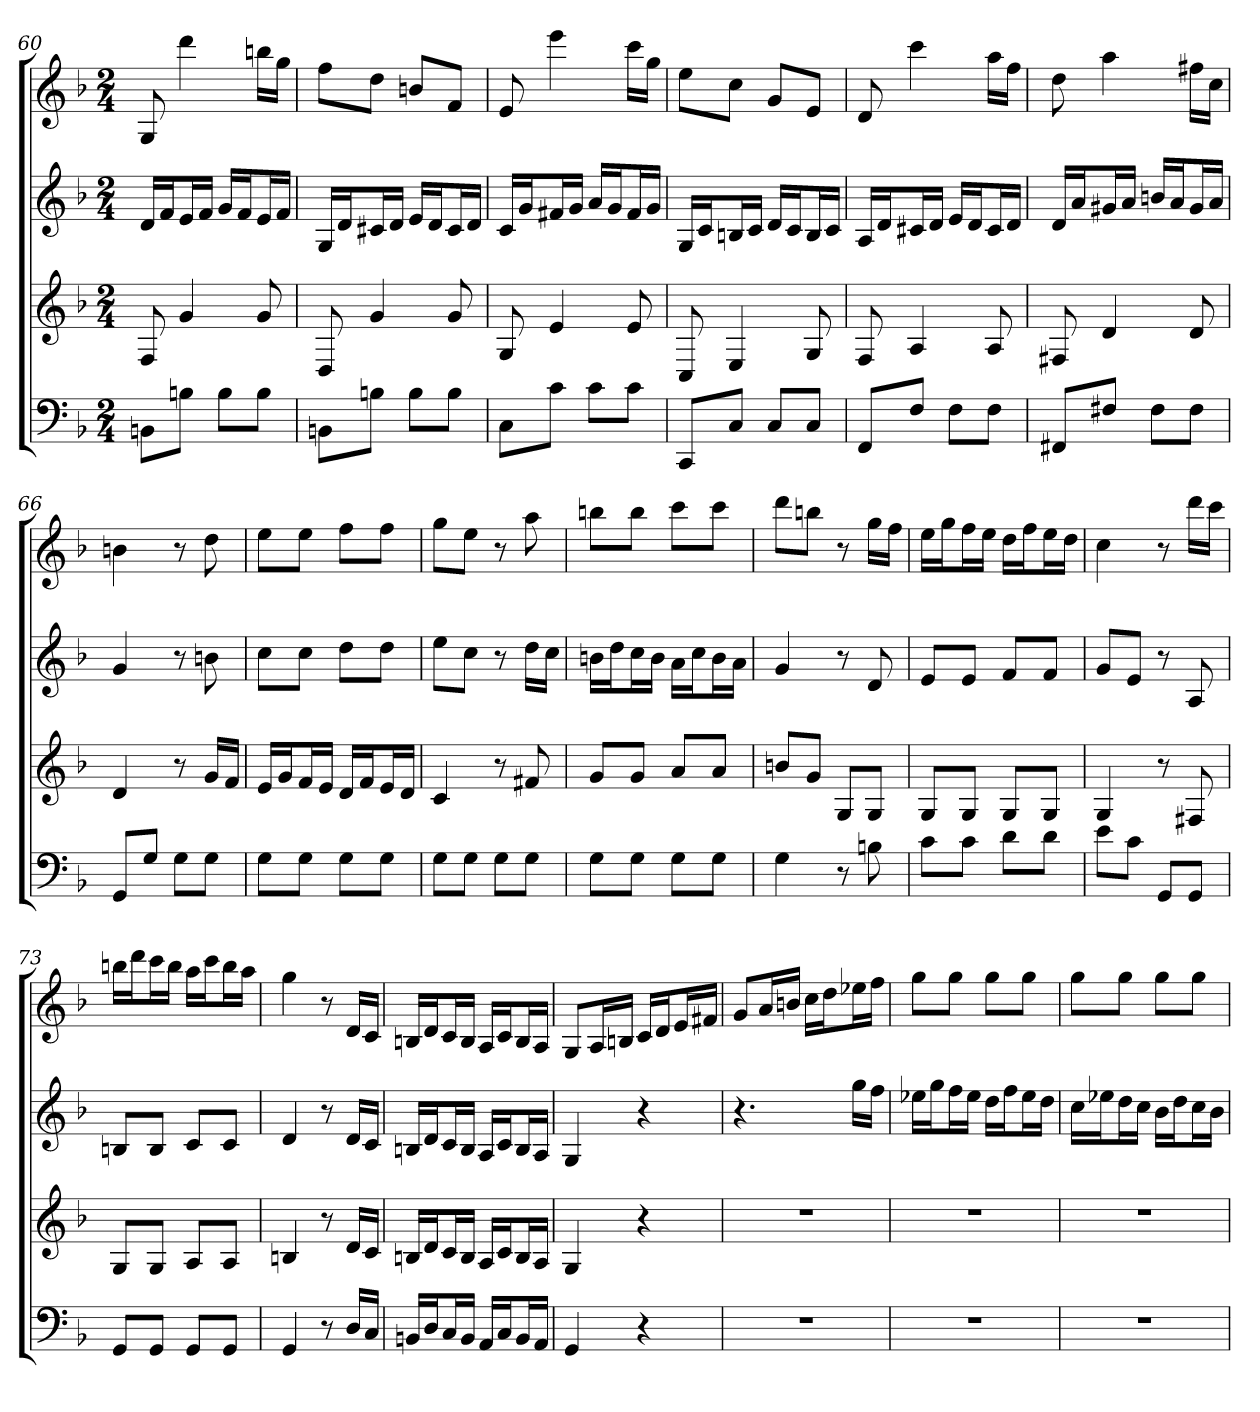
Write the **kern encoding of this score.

**kern	**kern	**kern	**kern
*part4	*part3	*part2	*part1
*staff4	*staff3	*staff2	*staff1
*k[b-]	*k[b-]	*k[b-]	*k[b-]
*F:	*F:	*F:	*F:
*M2/4	*M2/4	*M2/4	*M2/4
=60	=60	=60	=60
8BBnL	8F	16dLL	8G
.	.	16fJ	.
8BnJ	4g	16eL	4ddd
.	.	16fJJ	.
8BL	.	16gLL	.
.	.	16fJ	.
8BJ	8g	16eL	16bbnLL
.	.	16fJJ	16ggJJ
=61	=61	=61	=61
8BBnL	8D	16GLL	8ffL
.	.	16dJ	.
8BnJ	4g	16c#XL	8ddJ
.	.	16dJJ	.
8BL	.	16eLL	8bnL
.	.	16dJ	.
8BJ	8g	16c#L	8fJ
.	.	16dJJ	.
=62	=62	=62	=62
8CL	8G	16cLL	8e
.	.	16gJ	.
8cJ	4e	16f#XL	4eee
.	.	16gJJ	.
8cL	.	16aLL	.
.	.	16gJ	.
8cJ	8e	16f#L	16cccLL
.	.	16gJJ	16ggJJ
=63	=63	=63	=63
8CCL	8C	16GLL	8eeL
.	.	16cJ	.
8CJ	4E	16BnL	8ccJ
.	.	16cJJ	.
8CL	.	16dLL	8gL
.	.	16cJ	.
8CJ	8G	16BL	8eJ
.	.	16cJJ	.
=64	=64	=64	=64
8FFL	8F	16ALL	8d
.	.	16dJ	.
8FJ	4A	16c#XL	4ccc
.	.	16dJJ	.
8FL	.	16eLL	.
.	.	16dJ	.
8FJ	8A	16c#L	16aaLL
.	.	16dJJ	16ffJJ
=65	=65	=65	=65
8FF#XL	8F#X	16dLL	8dd
.	.	16aJ	.
8F#XJ	4d	16g#XL	4aa
.	.	16aJJ	.
8F#L	.	16bnLL	.
.	.	16aJ	.
8F#J	8d	16g#L	16ff#XLL
.	.	16aJJ	16ccJJ
=66	=66	=66	=66
8GGL	4d	4g	4bn
8GJ	.	.	.
8GL	8r	8r	8r
8GJ	16gLL	8bn	8dd
.	16fJJ	.	.
=67	=67	=67	=67
8GL	16eLL	8ccL	8eeL
.	16gJ	.	.
8GJ	16fL	8ccJ	8eeJ
.	16eJJ	.	.
8GL	16dLL	8ddL	8ffL
.	16fJ	.	.
8GJ	16eL	8ddJ	8ffJ
.	16dJJ	.	.
=68	=68	=68	=68
8GL	4c	8eeL	8ggL
8GJ	.	8ccJ	8eeJ
8GL	8r	8r	8r
8GJ	8f#X	16ddLL	8aa
.	.	16ccJJ	.
=69	=69	=69	=69
8GL	8gL	16bnLL	8bbnL
.	.	16ddJ	.
8GJ	8gJ	16ccL	8bbJ
.	.	16bJJ	.
8GL	8aL	16aLL	8cccL
.	.	16ccJ	.
8GJ	8aJ	16bL	8cccJ
.	.	16aJJ	.
=70	=70	=70	=70
4G	8bnL	4g	8dddL
.	8gJ	.	8bbnJ
8r	8GL	8r	8r
8Bn	8GJ	8d	16ggLL
.	.	.	16ffJJ
=71	=71	=71	=71
8cL	8GL	8eL	16eeLL
.	.	.	16ggJ
8cJ	8GJ	8eJ	16ffL
.	.	.	16eeJJ
8dL	8GL	8fL	16ddLL
.	.	.	16ffJ
8dJ	8GJ	8fJ	16eeL
.	.	.	16ddJJ
=72	=72	=72	=72
8eL	4G	8gL	4cc
8cJ	.	8eJ	.
8GGL	8r	8r	8r
8GGJ	8F#X	8A	16dddLL
.	.	.	16cccJJ
=73	=73	=73	=73
8GGL	8GL	8BnL	16bbnLL
.	.	.	16dddJ
8GGJ	8GJ	8BJ	16cccL
.	.	.	16bbJJ
8GGL	8AL	8cL	16aaLL
.	.	.	16cccJ
8GGJ	8AJ	8cJ	16bbL
.	.	.	16aaJJ
=74	=74	=74	=74
4GG	4Bn	4d	4gg
8r	8r	8r	8r
16DLL	16dLL	16dLL	16dLL
16CJJ	16cJJ	16cJJ	16cJJ
=75	=75	=75	=75
16BBnLL	16BnLL	16BnLL	16BnLL
16DJ	16dJ	16dJ	16dJ
16CL	16cL	16cL	16cL
16BBJJ	16BJJ	16BJJ	16BJJ
16AALL	16ALL	16ALL	16ALL
16CJ	16cJ	16cJ	16cJ
16BBL	16BL	16BL	16BL
16AAJJ	16AJJ	16AJJ	16AJJ
=76	=76	=76	=76
4GG	4G	4G	8GL
.	.	.	16AL
.	.	.	16BnJJ
4r	4r	4r	16cLL
.	.	.	16dJ
.	.	.	16eL
.	.	.	16f#XJJ
=77	=77	=77	=77
2r	2r	4.r	8gL
.	.	.	16aL
.	.	.	16bnJJ
.	.	.	16ccLL
.	.	.	16ddJ
.	.	16ggLL	16ee-XL
.	.	16ffJJ	16ffJJ
=78	=78	=78	=78
2r	2r	16ee-XLL	8ggL
.	.	16ggJ	.
.	.	16ffL	8ggJ
.	.	16ee-JJ	.
.	.	16ddLL	8ggL
.	.	16ffJ	.
.	.	16ee-L	8ggJ
.	.	16ddJJ	.
=79	=79	=79	=79
2r	2r	16ccLL	8ggL
.	.	16ee-XJ	.
.	.	16ddL	8ggJ
.	.	16ccJJ	.
.	.	16b-LL	8ggL
.	.	16ddJ	.
.	.	16ccL	8ggJ
.	.	16b-JJ	.
=	=	=	=
*-	*-	*-	*-
